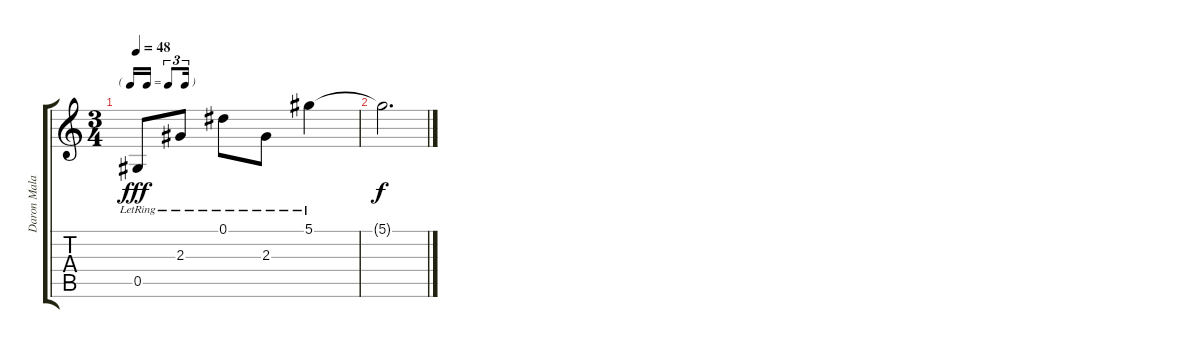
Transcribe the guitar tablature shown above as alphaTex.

\track ("Daron Malakian" "Daron Mala") {instrument distortionguitar}
\staff {score tabs}
\tuning (Eb4 Bb3 Gb3 Db3 Ab2 Db2) {hide}
\ts (3 4)
\tf triplet16th
\tempo 48
\clef g2
\ks c
0.5{lr}.8{dy fff instrument electricguitarclean} 2.3{lr}.8 0.1{lr}.8 2.3{lr}.8 5.1{lr}.4 |
5.1{t}.2{d dy f}
